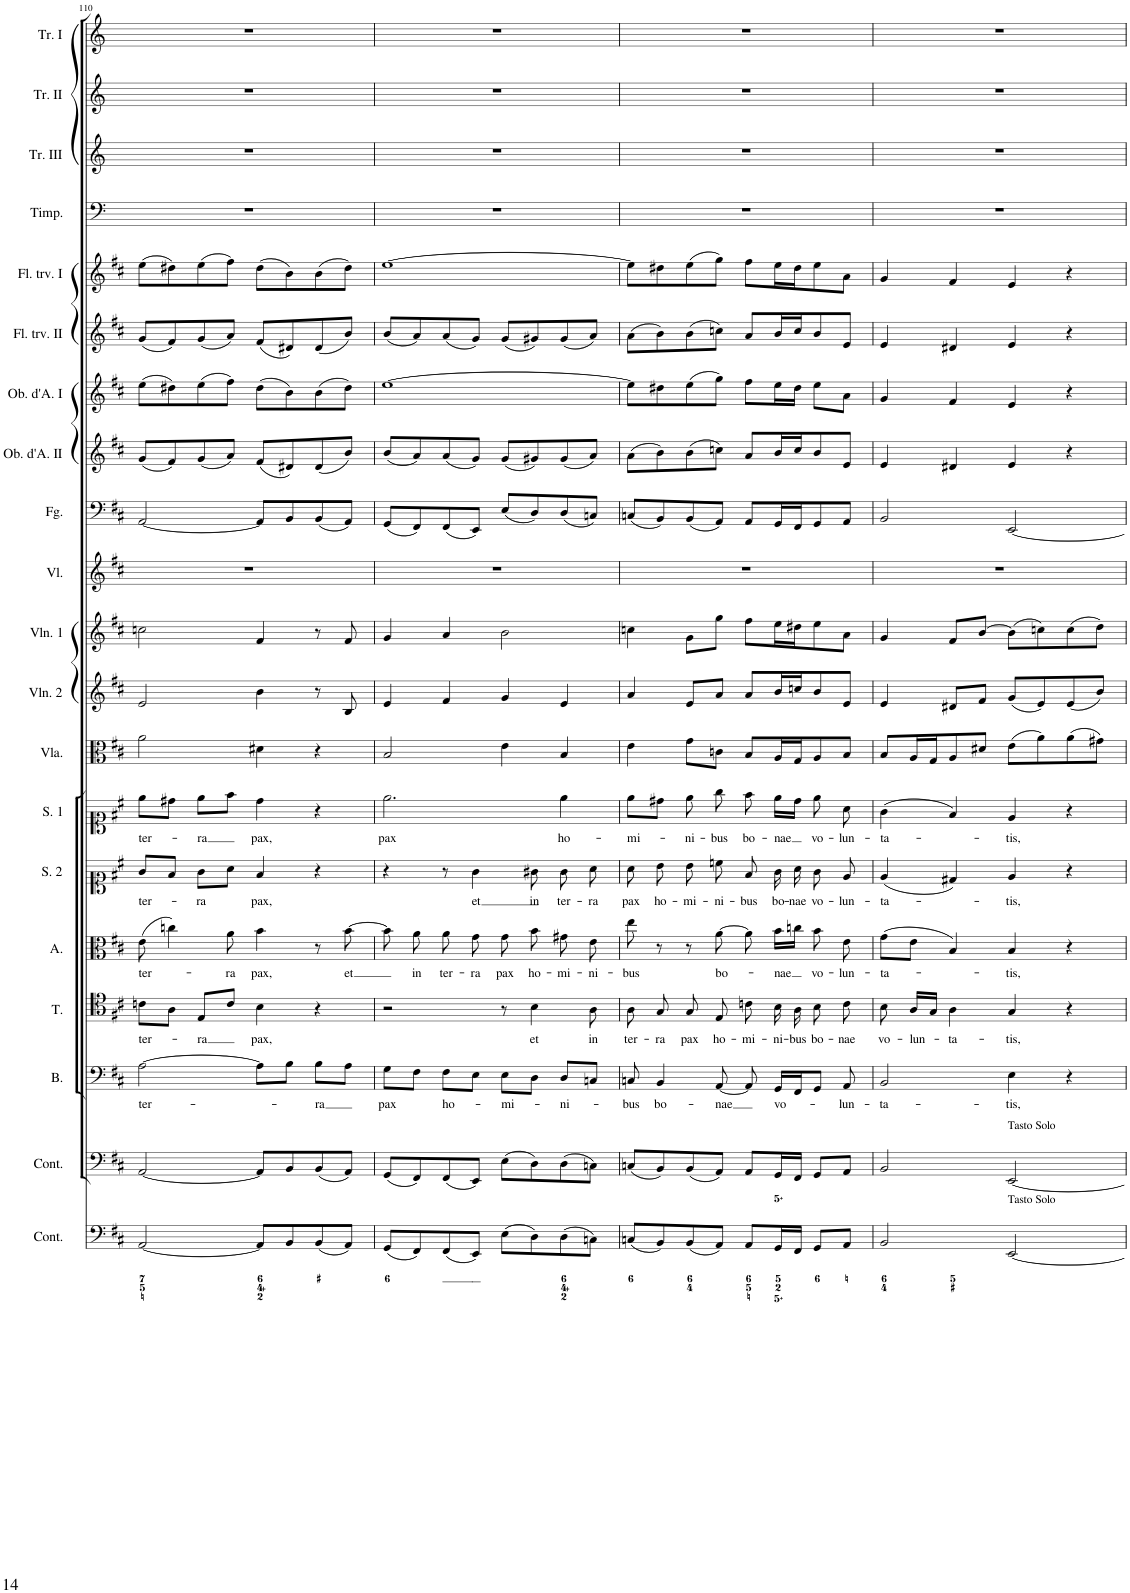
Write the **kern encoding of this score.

**kern	**kern	**kern	**text	**kern	**text	**kern	**text	**kern	**text	**kern	**text	**kern	**kern	**kern	**kern	**kern	**kern	**kern	**kern	**kern	**kern	**kern	**kern	**kern
*part20	*part19	*part18	*part18	*part17	*part17	*part16	*part16	*part15	*part15	*part14	*part14	*part13	*part12	*part11	*part10	*part9	*part8	*part7	*part6	*part5	*part4	*part3	*part2	*part1
*staff20	*staff19	*staff18	*staff18	*staff17	*staff17	*staff16	*staff16	*staff15	*staff15	*staff14	*staff14	*staff13	*staff12	*staff11	*staff10	*staff9	*staff8	*staff7	*staff6	*staff5	*staff4	*staff3	*staff2	*staff1
*I"Continuo	*I"Continuo	*I"Basso	*	*I"Tenore	*	*I"Alto	*	*I"Soprano 2	*	*I"Soprano 1	*	*I"Viola	*I"Violino 2	*I"Violino 1	*I"Violino solo	*I"Fagotti	*I"Oboe d'Amore II	*I"Oboe d'Amore I	*I"Flauto traverso II	*I"Flauto traverso I	*I"Timpani	*I"Tromba III	*I"Tromba II	*I"Tromba I
*I'Cont.	*I'Cont.	*I'B.	*	*I'T.	*	*I'A.	*	*I'S. 2	*	*I'S. 1	*	*I'Vla.	*I'Vln. 2	*I'Vln. 1	*I'Vl.	*I'Fg.	*I'Ob. d'A. II	*I'Ob. d'A. I	*I'Fl. trv. II	*I'Fl. trv. I	*I'Timp.	*I'Tr. III	*I'Tr. II	*I'Tr. I
!!LO:PB:g=z
*clefF4	*clefF4	*clefF4	*	*clefC4	*	*clefC3	*	*clefC1	*	*clefC1	*	*clefC3	*clefG2	*clefG2	*clefG2	*clefF4	*clefG2	*clefG2	*clefG2	*clefG2	*clefF4	*clefG2	*clefG2	*clefG2
*	*	*	*	*	*	*	*	*	*	*	*	*	*	*	*	*	*	*	*	*	*Trd-1c-2	*Trd-1c-2	*Trd-1c-2	*Trd-1c-2
*k[f#c#]	*k[f#c#]	*k[f#c#]	*	*k[f#c#]	*	*k[f#c#]	*	*k[f#c#]	*	*k[f#c#]	*	*k[f#c#]	*k[f#c#]	*k[f#c#]	*k[f#c#]	*k[f#c#]	*k[f#c#]	*k[f#c#]	*k[f#c#]	*k[f#c#]	*k[]	*k[]	*k[]	*k[]
*M4/4	*M4/4	*M4/4	*	*M4/4	*	*M4/4	*	*M4/4	*	*M4/4	*	*M4/4	*M4/4	*M4/4	*M4/4	*M4/4	*M4/4	*M4/4	*M4/4	*M4/4	*M4/4	*M4/4	*M4/4	*M4/4
*met(c)	*met(c)	*met(c)	*	*met(c)	*	*met(c)	*	*met(c)	*	*met(c)	*	*met(c)	*met(c)	*met(c)	*met(c)	*met(c)	*met(c)	*met(c)	*met(c)	*met(c)	*met(c)	*met(c)	*met(c)	*met(c)
=110	=110	=110	=110	=110	=110	=110	=110	=110	=110	=110	=110	=110	=110	=110	=110	=110	=110	=110	=110	=110	=110	=110	=110	=110
!	!	!	!LO:LY:b	!	!LO:LY:b	!	!LO:LY:b	!	!LO:LY:b	!	!LO:LY:b	!	!	!	!	!	!	!	!	!	!	!	!	!
[2AA/	[2AA/	[2A\	ter-	8cn\L	ter-	(8e\	ter-	8g/L	ter-	8ee\L	ter-	2a\	2e/	2ccn\	1r	[2AA/	(8g/L	(8ee\L	(8g/L	(8ee\L	1r	1r	1r	1r
.	.	.	.	8A\J	.	4ccn\)	.	8f#/J	.	8dd#X\J	.	.	.	.	.	.	8f#/)	8dd#X\)	8f#/)	8dd#X\)	.	.	.	.
!	!	!	!	!	!LO:LY:b	!	!	!	!LO:LY:b	!	!LO:LY:b	!	!	!	!	!	!	!	!	!	!	!	!	!
.	.	.	.	8E/L	-ra	.	.	8g\L	-ra	8ee\L	-ra	.	.	.	.	.	(8g/	(8ee\	(8g/	(8ee\	.	.	.	.
!	!	!	!	!	!	!	!LO:LY:b	!	!	!	!	!	!	!	!	!	!	!	!	!	!	!	!	!
.	.	.	.	8c/J	.	8a\	-ra	8a\J	.	8ff#\J	.	.	.	.	.	.	8a/J)	8ff#\J)	8a/J)	8ff#\J)	.	.	.	.
!	!	!	!	!	!LO:LY:b	!	!LO:LY:b	!	!LO:LY:b	!	!LO:LY:b	!	!	!	!	!	!	!	!	!	!	!	!	!
8AA/L]	8AA/L]	8A\L]	.	4B\	pax,	4b\	pax,	4f#/	pax,	4dd#\	pax,	4d#X\	4b\	4f#/	.	8AA/L]	(8f#/L	(8dd#\L	(8f#/L	(8dd#\L	.	.	.	.
8BB/	8BB/	8B\J	.	.	.	.	.	.	.	.	.	.	.	.	.	8BB/	8d#X/)	8b\)	8d#X/)	8b\)	.	.	.	.
!	!	!	!LO:LY:b	!	!	!	!	!	!	!	!	!	!	!	!	!	!	!	!	!	!	!	!	!
(8BB/	(8BB/	8B\L	-ra	4r	.	8r	.	4r	.	4r	.	4r	8r	8r	.	(8BB/	(8d#/	(8b\	(8d#/	(8b\	.	.	.	.
!	!	!	!	!	!	!	!LO:LY:b	!	!	!	!	!	!	!	!	!	!	!	!	!	!	!	!	!
8AA/J)	8AA/J)	8A\J	.	.	.	[8b\	et	.	.	.	.	.	8B/	8f#/	.	8AA/J)	8b/J)	8dd#\J)	8b/J)	8dd#\J)	.	.	.	.
=111	=111	=111	=111	=111	=111	=111	=111	=111	=111	=111	=111	=111	=111	=111	=111	=111	=111	=111	=111	=111	=111	=111	=111	=111
!	!	!	!LO:LY:b	!	!	!	!	!	!	!	!LO:LY:b	!	!	!	!	!	!	!	!	!	!	!	!	!
(8GG/L	(8GG/L	8G\L	pax	2r	.	8b\]	.	4r	.	2.ee\	pax	2B/	4e/	4g/	1r	(8GG/L	(8b/L	[1ee	(8b/L	[1ee	1r	1r	1r	1r
!	!	!	!	!	!	!	!LO:LY:b	!	!	!	!	!	!	!	!	!	!	!	!	!	!	!	!	!
8FF#/)	8FF#/)	8F#\J	.	.	.	8a\	in	.	.	.	.	.	.	.	.	8FF#/)	8a/)	.	8a/)	.	.	.	.	.
!	!	!	!LO:LY:b	!	!	!	!LO:LY:b	!	!	!	!	!	!	!	!	!	!	!	!	!	!	!	!	!
(8FF#/	(8FF#/	8F#\L	ho-	.	.	8a\	ter-	8r	.	.	.	.	4f#/	4a/	.	(8FF#/	(8a/	.	(8a/	.	.	.	.	.
!	!	!	!	!	!	!	!LO:LY:b	!	!LO:LY:b	!	!	!	!	!	!	!	!	!	!	!	!	!	!	!
8EE/J)	8EE/J)	8E\J	.	.	.	8g\	-ra	4g\	et	.	.	.	.	.	.	8EE/J)	8g/J)	.	8g/J)	.	.	.	.	.
!	!	!	!LO:LY:b	!	!	!	!LO:LY:b	!	!	!	!	!	!	!	!	!	!	!	!	!	!	!	!	!
(8E\L	(8E\L	8E\L	-mi-	8r	.	8g\	pax	.	.	.	.	4e\	4g/	2b\	.	(8E/L	(8g/L	.	(8g/L	.	.	.	.	.
!	!	!	!	!	!LO:LY:b	!	!LO:LY:b	!	!LO:LY:b	!	!	!	!	!	!	!	!	!	!	!	!	!	!	!
8D\)	8D\)	8D\J	.	4B\	et	8b\	ho-	8g#X\	in	.	.	.	.	.	.	8D/)	8g#X/)	.	8g#X/)	.	.	.	.	.
!	!	!	!LO:LY:b	!	!	!	!LO:LY:b	!	!LO:LY:b	!	!LO:LY:b	!	!	!	!	!	!	!	!	!	!	!	!	!
(8D\	(8D\	8D/L	-ni-	.	.	8g#X\	-mi-	8g#\	ter-	4ee\	ho-	4B/	4e/	.	.	(8D/	(8g#/	.	(8g#/	.	.	.	.	.
!	!	!	!	!	!LO:LY:b	!	!LO:LY:b	!	!LO:LY:b	!	!	!	!	!	!	!	!	!	!	!	!	!	!	!
8Cn\J)	8Cn\J)	8Cn/J	.	8A\	in	8e\	-ni-	8a\	-ra	.	.	.	.	.	.	8Cn/J)	8a/J)	.	8a/J)	.	.	.	.	.
=112	=112	=112	=112	=112	=112	=112	=112	=112	=112	=112	=112	=112	=112	=112	=112	=112	=112	=112	=112	=112	=112	=112	=112	=112
!	!	!	!LO:LY:b	!	!LO:LY:b	!	!LO:LY:b	!	!LO:LY:b	!	!LO:LY:b	!	!	!	!	!	!	!	!	!	!	!	!	!
(8Cn/L	(8Cn/L	8Cn/	-bus	8A\	ter-	8ee\	-bus	8a\	pax	8ee\L	-mi-	4e\	4a/	4ccn\	1r	(8Cn/L	(8a\L	8ee\L]	(8a\L	8ee\L]	1r	1r	1r	1r
!	!	!	!LO:LY:b	!	!LO:LY:b	!	!	!	!LO:LY:b	!	!	!	!	!	!	!	!	!	!	!	!	!	!	!
8BB/)	8BB/)	4BB/	bo-	8G/	-ra	8r	.	8b\	ho-	8dd#X\J	.	.	.	.	.	8BB/)	8b\)	8dd#X\	8b\)	8dd#X\	.	.	.	.
!	!	!	!	!	!LO:LY:b	!	!	!	!LO:LY:b	!	!LO:LY:b	!	!	!	!	!	!	!	!	!	!	!	!	!
(8BB/	(8BB/	.	.	8G/	pax	8r	.	8b\	-mi-	8ee\	-ni-	8g\L	8e/L	8g\L	.	(8BB/	(8b\	(8ee\	(8b\	(8ee\	.	.	.	.
!	!	!	!LO:LY:b	!	!LO:LY:b	!	!LO:LY:b	!	!LO:LY:b	!	!LO:LY:b	!	!	!	!	!	!	!	!	!	!	!	!	!
8AA/J)	8AA/J)	[8AA/	-nae	8E/	ho-	[8a\	bo-	8ccn\	-ni-	8gg\	-bus	8cn\J	8a/J	8gg\J	.	8AA/J)	8ccn\J)	8gg\J)	8ccn\J)	8gg\J)	.	.	.	.
!	!	!	!	!	!LO:LY:b	!	!	!	!LO:LY:b	!	!LO:LY:b	!	!	!	!	!	!	!	!	!	!	!	!	!
8AA/L	8AA/L	8AA/]	.	8cn\	-mi-	8a\]	.	8f#/	-bus	8ff#\	bo-	8B/L	8a/L	8ff#\L	.	8AA/L	8a/L	8ff#\L	8a/L	8ff#\L	.	.	.	.
!	!LO:TX:b:t=5	!	!	!	!	!	!	!	!	!	!	!	!	!	!	!	!	!	!	!	!	!	!	!
!LO:TX:b:t=5	!	!	!	!	!	!	!	!	!	!	!	!	!	!	!	!	!	!	!	!	!	!	!	!
!	!	!	!LO:LY:b	!	!LO:LY:b	!	!LO:LY:b	!	!LO:LY:b	!	!LO:LY:b	!	!	!	!	!	!	!	!	!	!	!	!	!
16GG/L	16GG/L	16GG/LL	vo-	16B\	-ni-	16b\LL	-nae	16g\	bo-	16ee\LL	-nae	16A/L	16b/L	16ee\L	.	16GG/L	16b/L	16ee\L	16b/L	16ee\L	.	.	.	.
!	!	!	!	!	!LO:LY:b	!	!	!	!LO:LY:b	!	!	!	!	!	!	!	!	!	!	!	!	!	!	!
16FF#/JJ	16FF#/JJ	16FF#/J	.	16A\	-bus	16ccn\JJ	.	16a\	-nae	16dd#\JJ	.	16G/J	16ccn/J	16dd#X\J	.	16FF#/J	16cc/J	16dd#\JJ	16cc/J	16dd#\J	.	.	.	.
!	!	!	!	!	!LO:LY:b	!	!LO:LY:b	!	!LO:LY:b	!	!LO:LY:b	!	!	!	!	!	!	!	!	!	!	!	!	!
8GG/L	8GG/L	8GG/J	.	8B\	bo-	8b\	vo-	8g\	vo-	8ee\	vo-	8A/	8b/	8ee\	.	8GG/	8b/	8ee\L	8b/	8ee\	.	.	.	.
!	!	!	!LO:LY:b	!	!LO:LY:b	!	!LO:LY:b	!	!LO:LY:b	!	!LO:LY:b	!	!	!	!	!	!	!	!	!	!	!	!	!
8AA/J	8AA/J	8AA/	-lun-	8c\	-nae	8e\	-lun-	8e/	-lun-	8a\	-lun-	8B/J	8e/J	8a\J	.	8AA/J	8e/J	8a\J	8e/J	8a\J	.	.	.	.
=113	=113	=113	=113	=113	=113	=113	=113	=113	=113	=113	=113	=113	=113	=113	=113	=113	=113	=113	=113	=113	=113	=113	=113	=113
!	!	!	!LO:LY:b	!	!LO:LY:b	!	!LO:LY:b	!	!LO:LY:b	!	!LO:LY:b	!	!	!	!	!	!	!	!	!	!	!	!	!
2BB/	2BB/	2BB/	-ta-	8B\	vo-	(8g\L	-ta-	(4e/	-ta-	(4g\	-ta-	8B/L	4e/	4g/	1r	2BB/	4e/	4g/	4e/	4g/	1r	1r	1r	1r
!	!	!	!	!	!LO:LY:b	!	!	!	!	!	!	!	!	!	!	!	!	!	!	!	!	!	!	!
.	.	.	.	16A/LL	-lun-	8e\J	.	.	.	.	.	16A/L	.	.	.	.	.	.	.	.	.	.	.	.
.	.	.	.	16G/JJ	.	.	.	.	.	.	.	16G/J	.	.	.	.	.	.	.	.	.	.	.	.
!	!	!	!	!	!LO:LY:b	!	!	!	!	!	!	!	!	!	!	!	!	!	!	!	!	!	!	!
.	.	.	.	4A\	ta-	4B/)	.	4d#X/)	.	4f#/)	.	8A/	8d#X/L	8f#/L	.	.	4d#X/	4f#/	4d#X/	4f#/	.	.	.	.
.	.	.	.	.	.	.	.	.	.	.	.	8d#X/J	8f#/J	[8b/J	.	.	.	.	.	.	.	.	.	.
!	!LO:TX:a:t=Tasto Solo	!	!	!	!	!	!	!	!	!	!	!	!	!	!	!	!	!	!	!	!	!	!	!
!LO:TX:a:t=Tasto Solo	!	!	!	!	!	!	!	!	!	!	!	!	!	!	!	!	!	!	!	!	!	!	!	!
!	!	!	!LO:LY:b	!	!LO:LY:b	!	!LO:LY:b	!	!LO:LY:b	!	!LO:LY:b	!	!	!	!	!	!	!	!	!	!	!	!	!
[2EE/	[2EE/	4E\	-tis,	4G/	-tis,	4B/	-tis,	4e/	-tis,	4e/	-tis,	(8e\L	(8g/L	(8b\L]	.	[2EE/	4e/	4e/	4e/	4e/	.	.	.	.
.	.	.	.	.	.	.	.	.	.	.	.	8a\)	8e/)	8ccn\)	.	.	.	.	.	.	.	.	.	.
.	.	4r	.	4r	.	4r	.	4r	.	4r	.	(8a\	(8e/	(8cc\	.	.	4r	4r	4r	4r	.	.	.	.
.	.	.	.	.	.	.	.	.	.	.	.	8g#X\J)	8b/J)	8dd\J)	.	.	.	.	.	.	.	.	.	.
=	=	=	=	=	=	=	=	=	=	=	=	=	=	=	=	=	=	=	=	=	=	=	=	=
*-	*-	*-	*-	*-	*-	*-	*-	*-	*-	*-	*-	*-	*-	*-	*-	*-	*-	*-	*-	*-	*-	*-	*-	*-
